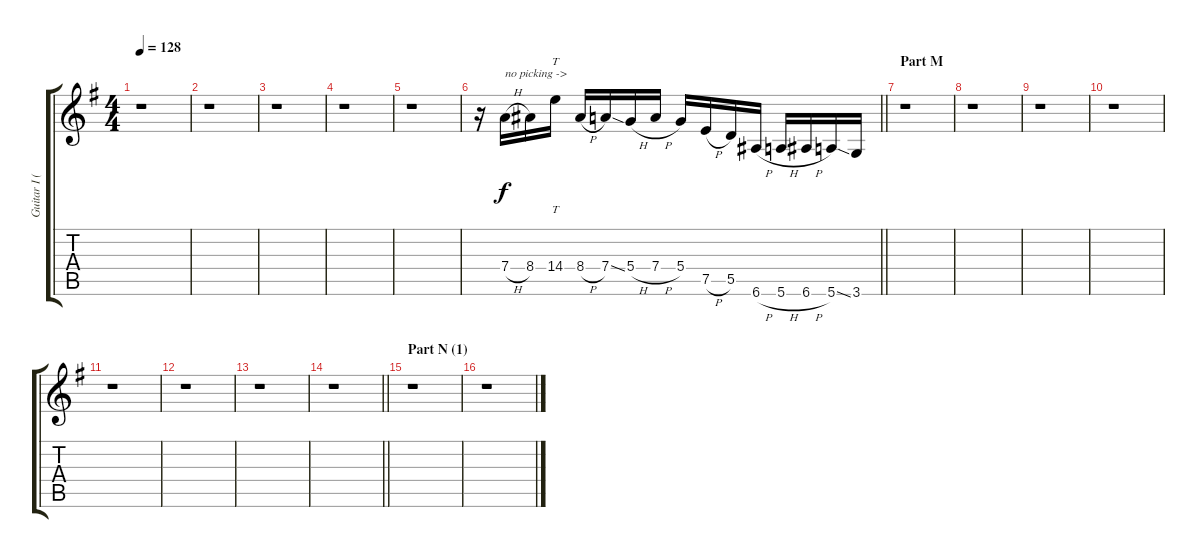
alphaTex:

\track ("Guitar I (Daita)" "Guitar I (") {instrument distortionguitar}
\staff {score tabs}
\tuning (E4 B3 G3 D3 A2 E2) {hide}
\ts (4 4)
\tempo 128
\clef g2
\ks g
r.1{dy f} |
r.1 |
r.1 |
r.1 |
r.1 |
\barLineRight lightlight
r.16 7.4{h}.16{txt "no picking ->"} 8.4.16 14.4.16{tt} 8.4{h}.16 7.4{ss}.16 5.4{h}.16 7.4{h}.16 5.4.16 7.5{h}.16 5.5.16 6.6{h}.16 5.6{h}.16 6.6{h}.16 5.6{ss}.16 3.6.16 |
\section ("" "Part M")
r.1 |
r.1 |
r.1 |
r.1 |
r.1 |
r.1 |
r.1 |
\barLineRight lightlight
r.1 |
\section ("" "Part N (1)")
r.1 |
r.1
